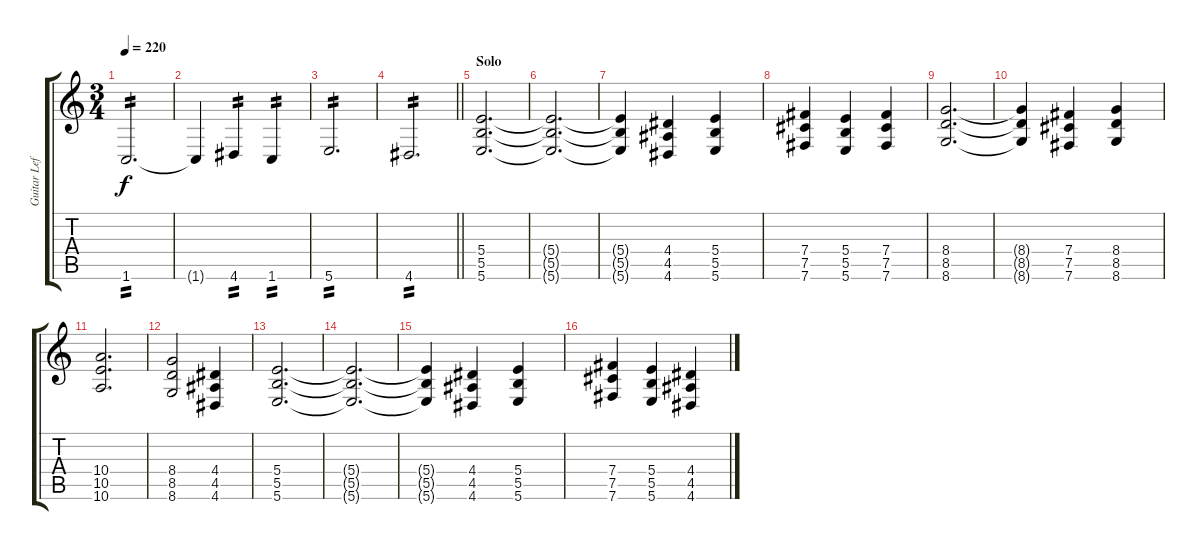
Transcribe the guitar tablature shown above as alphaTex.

\track ("Guitar Left" "Guitar Lef") {instrument distortionguitar}
\staff {score tabs}
\tuning (Db4 Ab3 E3 B2 Gb2 B1) {hide}
\ts (3 4)
\tempo 220
\clef g2
\ks c
1.6.2{d tp 2 dy f} |
1.6{t}.4 4.6.4{tp 2} 1.6.4{tp 2} |
5.6.2{d tp 2} |
\barLineRight lightlight
4.6.2{d tp 2} |
\section ("" "Solo")
(5.4 5.5 5.6).2{d volume 11} |
(5.4{t} 5.5{t} 5.6{t}).2{d} |
(5.4{t} 5.5{t} 5.6{t}).4 (4.4 4.5 4.6).4 (5.4 5.5 5.6).4 |
(7.4 7.5 7.6).4 (5.4 5.5 5.6).4 (7.4 7.5 7.6).4 |
(8.4 8.5 8.6).2{d} |
(8.4{t} 8.5{t} 8.6{t}).4 (7.4 7.5 7.6).4 (8.4 8.5 8.6).4 |
(10.4 10.5 10.6).2{d} |
(8.4 8.5 8.6).2 (4.4 4.5 4.6).4 |
(5.4 5.5 5.6).2{d} |
(5.4{t} 5.5{t} 5.6{t}).2{d} |
(5.4{t} 5.5{t} 5.6{t}).4 (4.4 4.5 4.6).4 (5.4 5.5 5.6).4 |
(7.4 7.5 7.6).4 (5.4 5.5 5.6).4 (4.4 4.5 4.6).4
